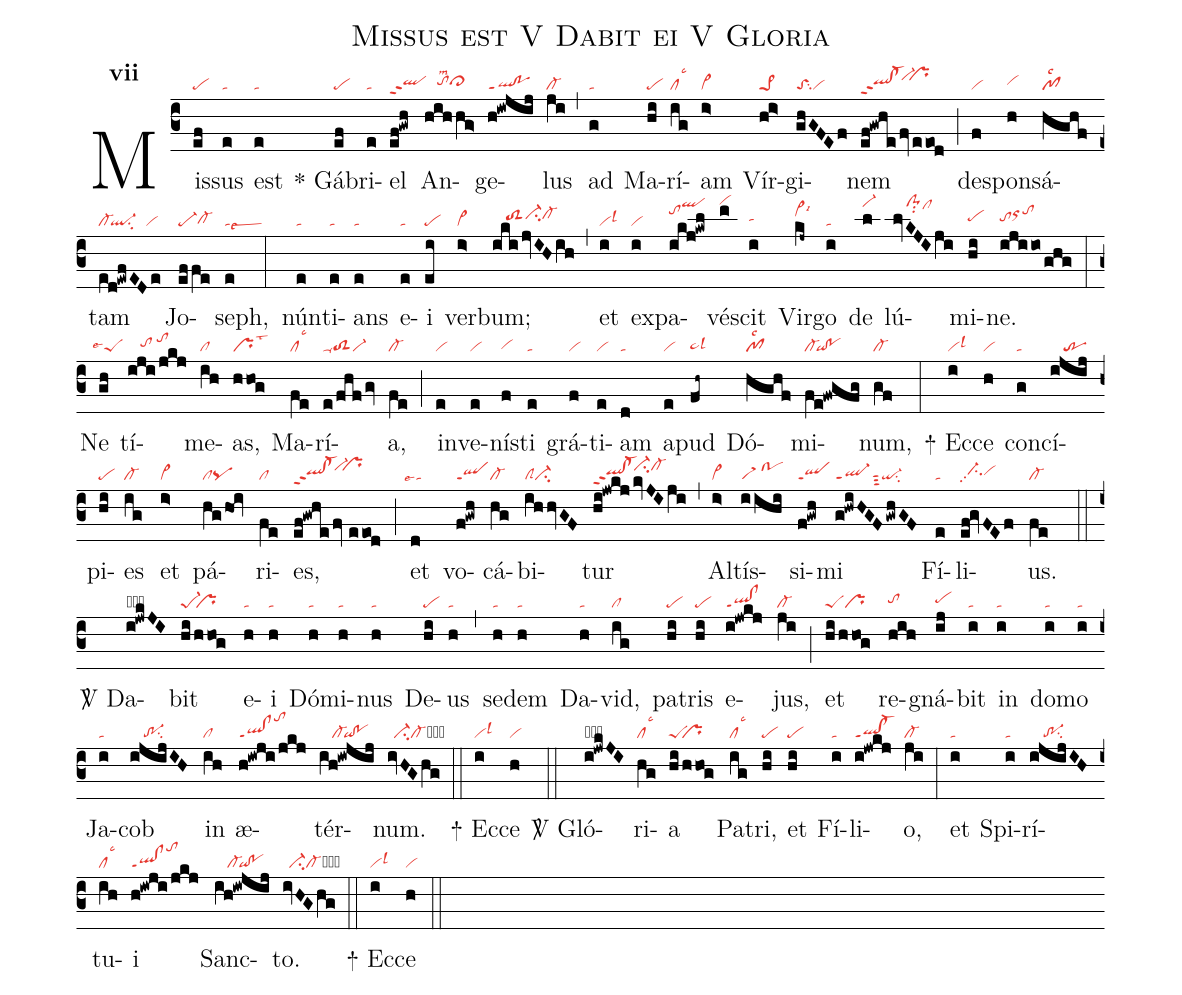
name:Missus est V Dabit ei V Gloria;
office-part:re;
mode:7;
nabc-lines:1;
%%
initial-style: 1;
name: Missus est Gabriel;
mode: 7;
office-part: Responsorium;
annotation: Resp.;
annotation: vii;
nabc-lines: 1;
%%
(c3) Mis(ef|pe)sus(e|ta) est(e|ta) <sp>*</sp> Gá(ef|pe)bri(e|ta)el(ef!gwh|qlhhppt2) An(hihhg>|////tohhlsm2cl>hh)ge(h!iwjij|ql!poppt1)lus(ji|cl-) (,) ad(g|ta) Ma(hi|pe)rí(ig|cllsc3)am(i>|vi>) Vír(hi>|pe>1)gi(ghGFEf|toSsu2vi)nem(ef!gwhe/fveeod|qlhh!cl-hhppt2`vi-hj``prhj) (;) de(f|vi)spon(h|vihh)sá(hghf|pf1lsc2)tam(ed!ewfEDe|cl-`ql-su2vi) Jo(effe|pe-cl-hg)seph,(e|talsew9) (:) nún(e|ta)ti(e|ta)ans(e|ta) e(e|ta)i(ei|pe) ver(i>|vi>)bum;(iki/jvIHih|////toS2hhci-hicl-hi) (,) et(i|vilsl3) ex(i|vi)pa(ikj!kwl|tohkqlhn)vé(m|vihp)scit(i|tahh) Vir(kj~|vi>hjlsi6)go(i|ta) de(l|vi-hn) lú(lvKJIji|////clS-hnsu2clhm)mi(hi|pehh)ne.(ijiio/ghg|tohhorhjtohk) (:) Ne(gh|``peSlse4) tí(iji/jkj|////tohh/tohj)me(ih|cl)as,(hhog|prlst3) Ma(fe|cllsc3)rí(e/fhf/gv|ta-toS2vi-)a,(fe|cl-) (;) in(e|vi)ve(e|vi)nís(f|vihg)ti(e|ta) grá(f|vi)ti(e|vi)am(d|ta) a(e|vi)pud(fh~|ta>hglsl3) Dó(hghf|pf1lsc2)mi(fe!fwgfg|cl-`qi!po)num,(gf|cl-) (:)
<sp>+</sp> Ec(i|vilsl3)ce(h|vi) con(g|ta)cí(ijij|////tr)pi(hi|pe)es(ig|cl-) et(i>|vi>) pá(hghoi|clpq)ri(fe|cl)es,(ef!gwhe/fv//eeod|qlhh!cl-hhppt2`vi-hj``prhj) (;) et(d|``talse4) vo(f!gwh|qlppt1)cá(hg|cl-)bi(ihhvGF|clSci-)tur(hi!jwkj/kvJIji|qlhh!cl-hhppt2`ci-hjcl-hj) (,) Al(i>|vi>)tís(iihi|trM)si(f!gwh|qlppt1)mi(g!hwiHGF/gwhGF|ql-ppt1sut3qi-su2) Fí(e|ta)li(ef!gvFEf|//ci-hhpp2vihh)us.(fe|cl-) (::)

<sp>V/</sp> Da(i!jwkJI|obql-hjppt1su2)bit(hi/hhog|pe-1``pr) e(h|ta)i(h|ta) Dó(h|ta)mi(h|ta)nus(h|ta) De(hi|pe)us(h|ta) (,) se(h|ta)dem(h|ta) Da(h|ta)vid,(ig|cl) pa(hi|pe)tris(hi|pe) e(i!jwkj|ql!clppt1)jus,(ji|cl-) (;) et(hi/hhog|peSpr) re(hih|tohh)gná(ij|pehh)bit(i|ta) in(i|ta) do(i|ta)mo(i|ta) Ja(i|ta)cob(ijijIH|////tr-1su2) in(ih|cl) æ(h!iwji/jkj|ql!clppt1tohm)tér(ih!iwjij|////cl-`qi!po)num.(ivHGhg|//ci-cl-cb) (::)
<sp>+</sp> Ec(i|vilsl3)ce(h|vi) (::)

<sp>V/</sp> Gló(i!jwkJI|obql-hhppt1su2)ri(hg|cllsc3)a(hi/hhog|peS``pr) Pa(ig|cllsc3)tri,(hi|pe) et(hi|pe) Fí(i|ta)li(i!jwkj|ql!cl-ppt1)o,(ji|cl-) (:) et(i|ta) Spi(i|ta)rí(ijijIH|////tr-1su2)tu(ih|cllsc3)i(h!iwji/jkj|ql!clppt1tohm) Sanc(ih!iwjij|////cl-`qi!po)to.(ivHGhg|//ci-cl-cb) (::)
<sp>+</sp> Ec(i|vilsl3)ce(h|vi) (::)
